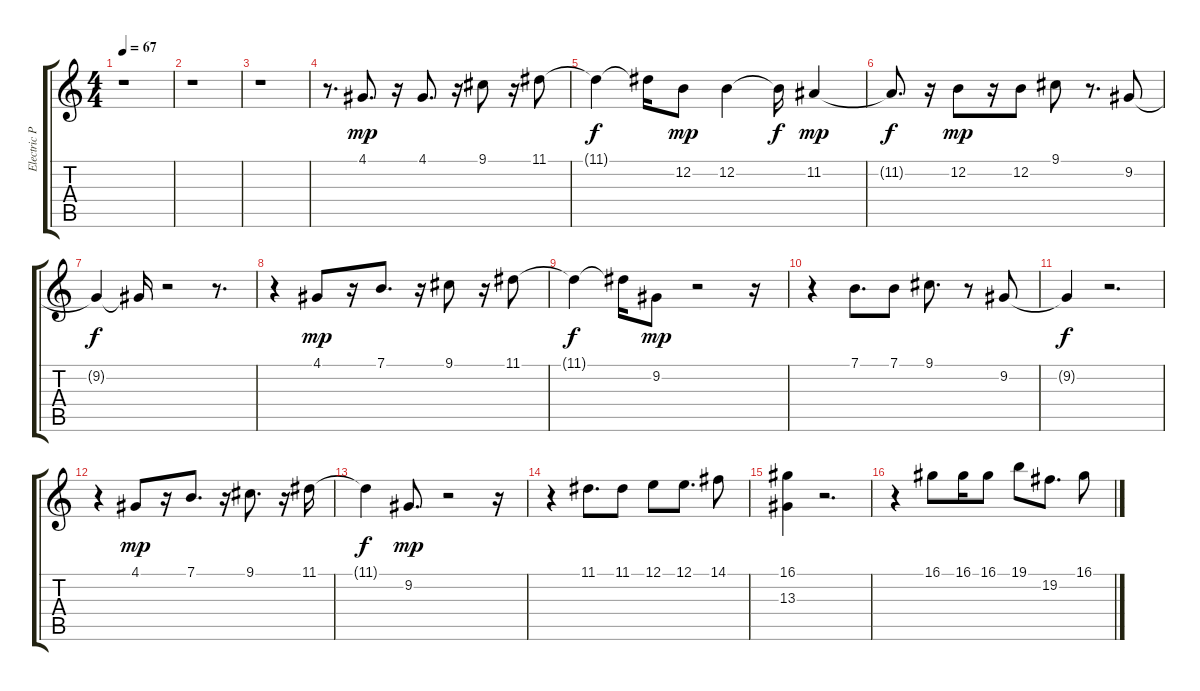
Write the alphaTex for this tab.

\track ("Electric Piano Mod" "Electric P") {instrument ocarina}
\staff {score tabs}
\tuning (E4 B3 G3 D3 A2 E2) {hide}
\ts (4 4)
\tempo 67
\clef g2
\ks c
r.1{dy mp} |
r.1 |
r.1 |
r.8{d} 4.1.8{d} r.16 4.1.8{d} r.16 9.1.8 r.16 11.1.8 |
11.1{t}.4{dy f} 11.1{t}.16 12.2.8{dy mp} 12.2.4 12.2{t}.16{dy f} 11.2.4{dy mp} |
11.2{t}.8{d dy f} r.16 12.2.8{dy mp} r.16 12.2.8 9.1.8 r.8{d} 9.2.8 |
9.2{t}.4{dy f} 9.2{t}.16 r.2 r.8{d} |
r.4 4.1.8{dy mp} r.16 7.1.8{d} r.16 9.1.8 r.16 11.1.8 |
11.1{t}.4{dy f} 11.1{t}.16 9.2.8{dy mp} r.2 r.16 |
r.4 7.1.8{d} 7.1.8 9.1.8{d} r.8 9.2.8 |
9.2{t}.4{dy f} r.2{d} |
r.4 4.1.8{dy mp} r.16 7.1.8{d} r.16 9.1.8{d} r.16 11.1.16 |
11.1{t}.4{dy f} 9.2.8{d dy mp} r.2 r.16 |
r.4 11.1.8{d} 11.1.8 12.1.8 12.1.8{d} 14.1.8 |
(16.1 13.3).4 r.2{d} |
r.4 16.1.8 16.1.16 16.1.8 19.1.8 19.2.8{d} 16.1.8
